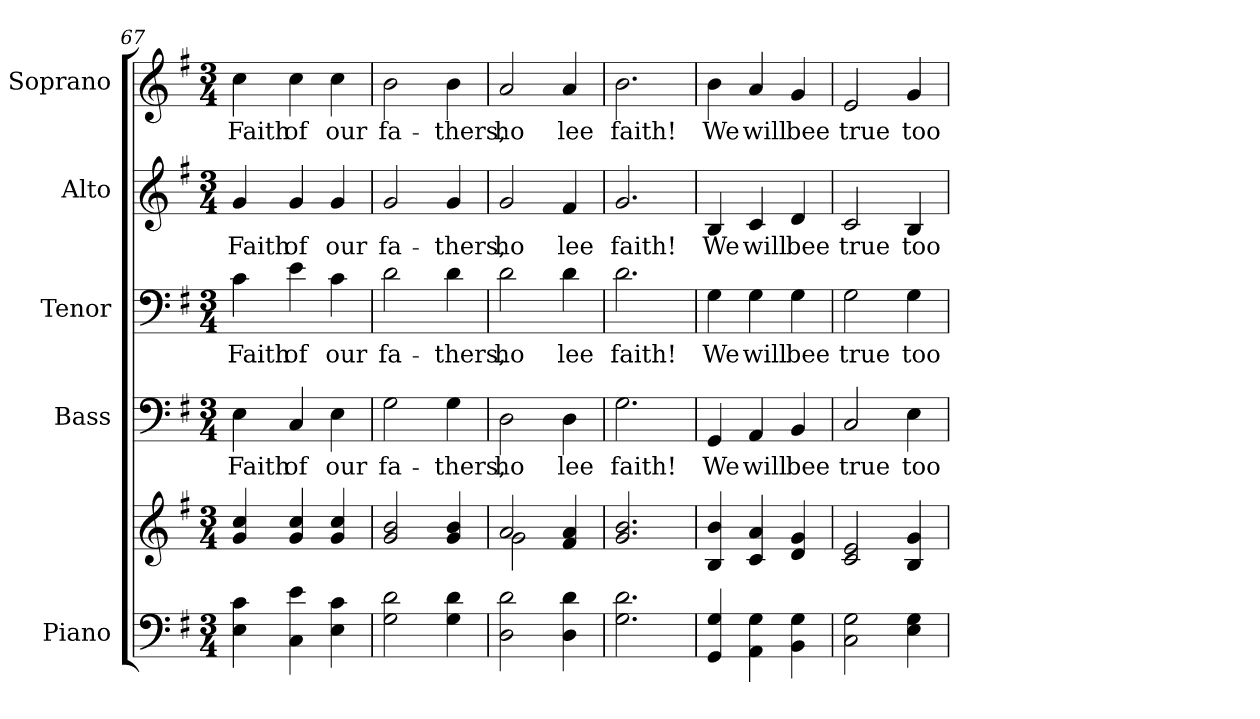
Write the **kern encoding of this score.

**kern	**kern	**kern	**text	**kern	**text	**kern	**text	**kern	**text
*part5	*part5	*part4	*part4	*part3	*part3	*part2	*part2	*part1	*part1
*staff6	*staff5	*staff4	*staff4	*staff3	*staff3	*staff2	*staff2	*staff1	*staff1
*I"Piano	*	*I"Bass	*	*I"Tenor	*	*I"Alto	*	*I"Soprano	*
*I'Pno.	*	*I'B.	*	*I'T.	*	*I'A.	*	*I'S.	*
!!LO:PB:g=z
*clefF4	*clefG2	*clefF4	*	*clefF4	*	*clefG2	*	*clefG2	*
*k[f#]	*k[f#]	*k[f#]	*	*k[f#]	*	*k[f#]	*	*k[f#]	*
*G:	*G:	*G:	*	*G:	*	*G:	*	*G:	*
*M3/4	*M3/4	*M3/4	*	*M3/4	*	*M3/4	*	*M3/4	*
=67	=67	=67	=67	=67	=67	=67	=67	=67	=67
!	!	!	!LO:LY:b:color=#000000	!	!	!	!	!	!
!	!	!	!	!	!LO:LY:b:color=#000000	!	!	!	!
!	!	!	!	!	!	!	!LO:LY:b:color=#000000	!	!
!	!	!	!	!	!	!	!	!	!LO:LY:b:color=#000000
4Ei\ 4ci	4gi/ 4cci	4Ei\	Faith	4ci\	Faith	4gi/	Faith	4cci\	Faith
!	!	!	!LO:LY:b:color=#000000	!	!	!	!	!	!
!	!	!	!	!	!LO:LY:b:color=#000000	!	!	!	!
!	!	!	!	!	!	!	!LO:LY:b:color=#000000	!	!
!	!	!	!	!	!	!	!	!	!LO:LY:b:color=#000000
4Ci\ 4ei	4gi/ 4cci	4Ci/	of	4ei\	of	4gi/	of	4cci\	of
!	!	!	!LO:LY:b:color=#000000	!	!	!	!	!	!
!	!	!	!	!	!LO:LY:b:color=#000000	!	!	!	!
!	!	!	!	!	!	!	!LO:LY:b:color=#000000	!	!
!	!	!	!	!	!	!	!	!	!LO:LY:b:color=#000000
4Ei\ 4ci	4gi/ 4cci	4Ei\	our	4ci\	our	4gi/	our	4cci\	our
=68	=68	=68	=68	=68	=68	=68	=68	=68	=68
!	!	!	!LO:LY:b:color=#000000	!	!	!	!	!	!
!	!	!	!	!	!LO:LY:b:color=#000000	!	!	!	!
!	!	!	!	!	!	!	!LO:LY:b:color=#000000	!	!
!	!	!	!	!	!	!	!	!	!LO:LY:b:color=#000000
2Gi\ 2di	2gi/ 2bi	2Gi\	fa-	2di\	fa-	2gi/	fa-	2bi\	fa-
!	!	!	!LO:LY:b:color=#000000	!	!	!	!	!	!
!	!	!	!	!	!LO:LY:b:color=#000000	!	!	!	!
!	!	!	!	!	!	!	!LO:LY:b:color=#000000	!	!
!	!	!	!	!	!	!	!	!	!LO:LY:b:color=#000000
4Gi\ 4di	4gi/ 4bi	4Gi\	-thers,	4di\	-thers,	4gi/	-thers,	4bi\	-thers,
=69	=69	=69	=69	=69	=69	=69	=69	=69	=69
*	*^	*	*	*	*	*	*	*	*
!	!	!	!	!LO:LY:b:color=#000000	!	!	!	!	!	!
!	!	!	!	!	!	!LO:LY:b:color=#000000	!	!	!	!
!	!	!	!	!	!	!	!	!LO:LY:b:color=#000000	!	!
!	!	!	!	!	!	!	!	!	!	!LO:LY:b:color=#000000
2Di\ 2di	2ai/	2gi\	2Di\	ho	2di\	ho	2gi/	ho	2ai/	ho
!	!	!	!	!LO:LY:b:color=#000000	!	!	!	!	!	!
!	!	!	!	!	!	!LO:LY:b:color=#000000	!	!	!	!
!	!	!	!	!	!	!	!	!LO:LY:b:color=#000000	!	!
!	!	!	!	!	!	!	!	!	!	!LO:LY:b:color=#000000
4Di\ 4di	4f#i/ 4ai	4ryy	4Di\	lee	4di\	lee	4f#i/	lee	4ai/	lee
*	*v	*v	*	*	*	*	*	*	*	*
!!LO:PB:g=z
=70	=70	=70	=70	=70	=70	=70	=70	=70	=70
*	*^	*	*	*	*	*	*	*	*
!	!	!	!	!LO:LY:b:color=#000000	!	!	!	!	!	!
*	*v	*v	*	*	*	*	*	*	*	*
*	*^	*	*	*	*	*	*	*	*
!	!	!	!	!	!	!LO:LY:b:color=#000000	!	!	!	!
*	*v	*v	*	*	*	*	*	*	*	*
*	*^	*	*	*	*	*	*	*	*
!	!	!	!	!	!	!	!	!LO:LY:b:color=#000000	!	!
*	*v	*v	*	*	*	*	*	*	*	*
*	*^	*	*	*	*	*	*	*	*
!	!	!	!	!	!	!	!	!	!	!LO:LY:b:color=#000000
*	*v	*v	*	*	*	*	*	*	*	*
2.Gi\ 2.di	2.gi/ 2.bi	2.Gi\	faith!	2.di\	faith!	2.gi/	faith!	2.bi\	faith!
=71	=71	=71	=71	=71	=71	=71	=71	=71	=71
!	!	!	!LO:LY:b:color=#000000	!	!	!	!	!	!
!	!	!	!	!	!LO:LY:b:color=#000000	!	!	!	!
!	!	!	!	!	!	!	!LO:LY:b:color=#000000	!	!
!	!	!	!	!	!	!	!	!	!LO:LY:b:color=#000000
4GGi/ 4Gi	4Bi/ 4bi	4GGi/	We	4Gi\	We	4Bi/	We	4bi\	We
!	!	!	!LO:LY:b:color=#000000	!	!	!	!	!	!
!	!	!	!	!	!LO:LY:b:color=#000000	!	!	!	!
!	!	!	!	!	!	!	!LO:LY:b:color=#000000	!	!
!	!	!	!	!	!	!	!	!	!LO:LY:b:color=#000000
4AAi\ 4Gi	4ci/ 4ai	4AAi/	will	4Gi\	will	4ci/	will	4ai/	will
!	!	!	!LO:LY:b:color=#000000	!	!	!	!	!	!
!	!	!	!	!	!LO:LY:b:color=#000000	!	!	!	!
!	!	!	!	!	!	!	!LO:LY:b:color=#000000	!	!
!	!	!	!	!	!	!	!	!	!LO:LY:b:color=#000000
4BBi\ 4Gi	4di/ 4gi	4BBi/	bee	4Gi\	bee	4di/	bee	4gi/	bee
=72	=72	=72	=72	=72	=72	=72	=72	=72	=72
!	!	!	!LO:LY:b:color=#000000	!	!	!	!	!	!
!	!	!	!	!	!LO:LY:b:color=#000000	!	!	!	!
!	!	!	!	!	!	!	!LO:LY:b:color=#000000	!	!
!	!	!	!	!	!	!	!	!	!LO:LY:b:color=#000000
2Ci\ 2Gi	2ci/ 2ei	2Ci/	true	2Gi\	true	2ci/	true	2ei/	true
!	!	!	!LO:LY:b:color=#000000	!	!	!	!	!	!
!	!	!	!	!	!LO:LY:b:color=#000000	!	!	!	!
!	!	!	!	!	!	!	!LO:LY:b:color=#000000	!	!
!	!	!	!	!	!	!	!	!	!LO:LY:b:color=#000000
4Ei\ 4Gi	4Bi/ 4gi	4Ei\	too	4Gi\	too	4Bi/	too	4gi/	too
=	=	=	=	=	=	=	=	=	=
*-	*-	*-	*-	*-	*-	*-	*-	*-	*-
